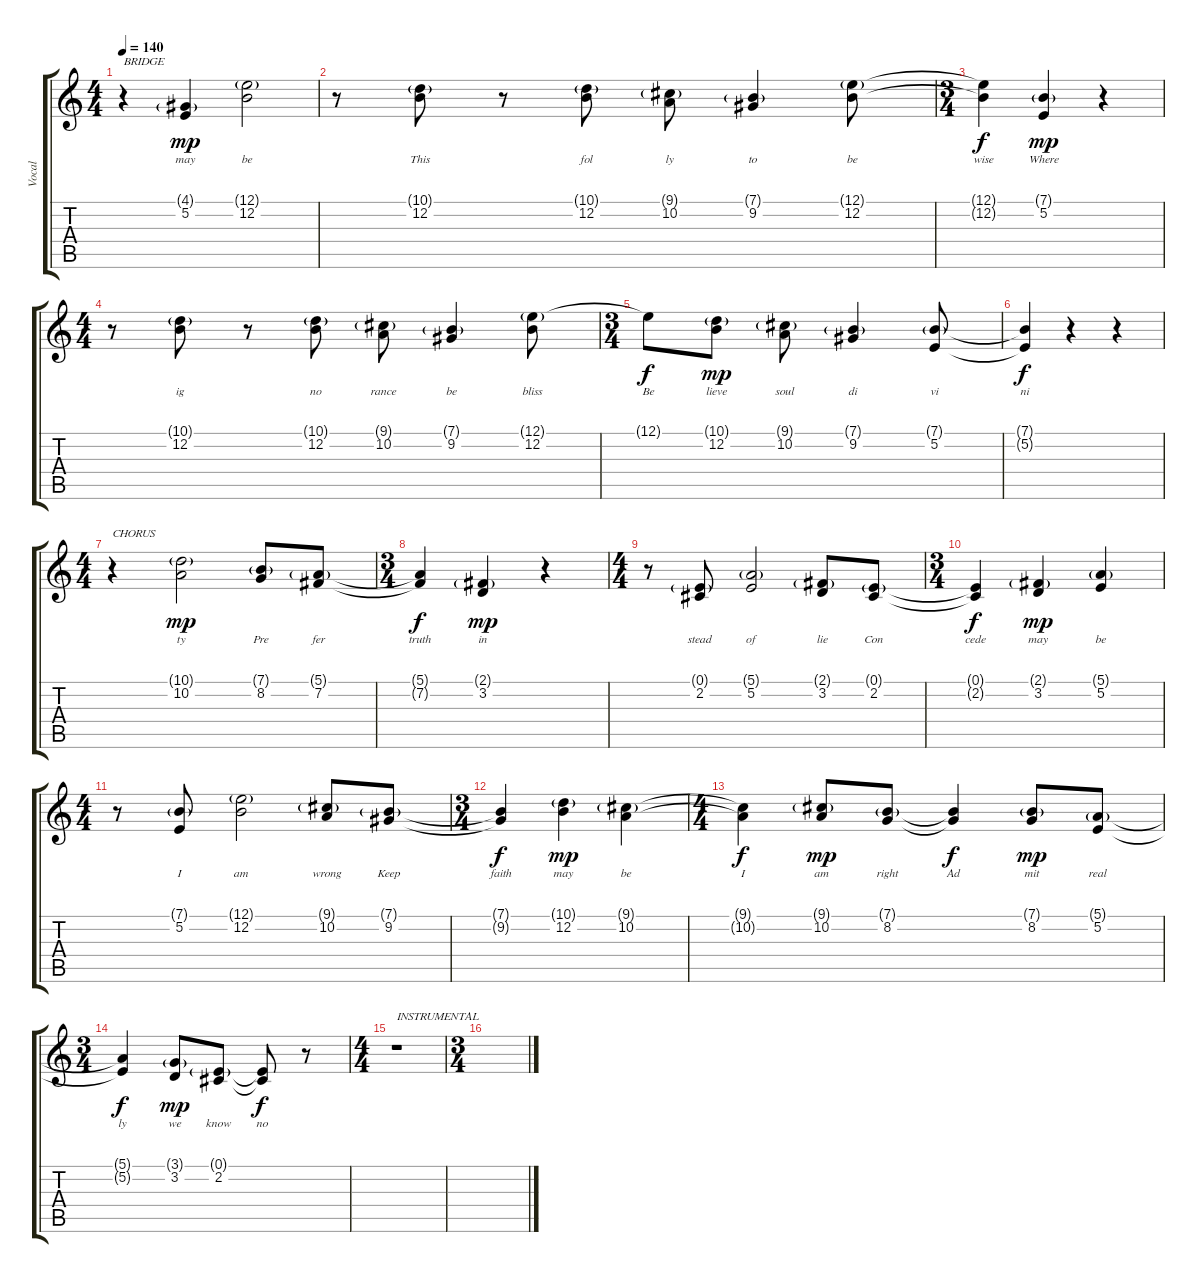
\track ("Vocal" "Vocal") {instrument acousticgrandpiano}
\staff {score tabs}
\tuning (E4 B3 G3 D3 A2 E2) {hide}
\ts (4 4)
\tempo 140
\clef g2
\ks c
r.4{txt "BRIDGE" dy f} (4.1{g} 5.2).4{lyrics (0 "may") lyrics (1 "") lyrics (2 "") lyrics (3 "") lyrics (4 "") dy mp} (12.1{g} 12.2).2{lyrics (0 "be") lyrics (1 "") lyrics (2 "") lyrics (3 "") lyrics (4 "")} |
r.8 (10.1{g} 12.2).8{lyrics (0 "This") lyrics (1 "") lyrics (2 "") lyrics (3 "") lyrics (4 "")} r.8 (10.1{g} 12.2).8{lyrics (0 "fol") lyrics (1 "") lyrics (2 "") lyrics (3 "") lyrics (4 "")} (9.1{g} 10.2).8{lyrics (0 "ly") lyrics (1 "") lyrics (2 "") lyrics (3 "") lyrics (4 "")} (7.1{g} 9.2).4{lyrics (0 "to") lyrics (1 "") lyrics (2 "") lyrics (3 "") lyrics (4 "")} (12.1{g} 12.2).8{lyrics (0 "be") lyrics (1 "") lyrics (2 "") lyrics (3 "") lyrics (4 "")} |
\ts (3 4)
(12.1{t} 12.2{t}).4{lyrics (0 "wise") lyrics (1 "") lyrics (2 "") lyrics (3 "") lyrics (4 "") dy f} (7.1{g} 5.2).4{lyrics (0 "Where") lyrics (1 "") lyrics (2 "") lyrics (3 "") lyrics (4 "") dy mp} r.4 |
\ts (4 4)
r.8 (10.1{g} 12.2).8{lyrics (0 "ig") lyrics (1 "") lyrics (2 "") lyrics (3 "") lyrics (4 "")} r.8 (10.1{g} 12.2).8{lyrics (0 "no") lyrics (1 "") lyrics (2 "") lyrics (3 "") lyrics (4 "")} (9.1{g} 10.2).8{lyrics (0 "rance") lyrics (1 "") lyrics (2 "") lyrics (3 "") lyrics (4 "")} (7.1{g} 9.2).4{lyrics (0 "be") lyrics (1 "") lyrics (2 "") lyrics (3 "") lyrics (4 "")} (12.1{g} 12.2).8{lyrics (0 "bliss") lyrics (1 "") lyrics (2 "") lyrics (3 "") lyrics (4 "")} |
\ts (3 4)
12.1{t}.8{lyrics (0 "Be") lyrics (1 "") lyrics (2 "") lyrics (3 "") lyrics (4 "") dy f} (10.1{g} 12.2).8{lyrics (0 "lieve") lyrics (1 "") lyrics (2 "") lyrics (3 "") lyrics (4 "") dy mp} (9.1{g} 10.2).8{lyrics (0 "soul") lyrics (1 "") lyrics (2 "") lyrics (3 "") lyrics (4 "")} (7.1{g} 9.2).4{lyrics (0 "di") lyrics (1 "") lyrics (2 "") lyrics (3 "") lyrics (4 "")} (7.1{g} 5.2).8{lyrics (0 "vi") lyrics (1 "") lyrics (2 "") lyrics (3 "") lyrics (4 "")} |
(7.1{t} 5.2{t}).4{lyrics (0 "ni") lyrics (1 "") lyrics (2 "") lyrics (3 "") lyrics (4 "") dy f} r.4 r.4 |
\ts (4 4)
r.4{txt "CHORUS"} (10.1{g} 10.2).2{lyrics (0 "ty") lyrics (1 "") lyrics (2 "") lyrics (3 "") lyrics (4 "") dy mp} (7.1{g} 8.2).8{lyrics (0 "Pre") lyrics (1 "") lyrics (2 "") lyrics (3 "") lyrics (4 "")} (5.1{g} 7.2).8{lyrics (0 "fer") lyrics (1 "") lyrics (2 "") lyrics (3 "") lyrics (4 "")} |
\ts (3 4)
(5.1{t} 7.2{t}).4{lyrics (0 "truth") lyrics (1 "") lyrics (2 "") lyrics (3 "") lyrics (4 "") dy f} (2.1{g} 3.2).4{lyrics (0 "in") lyrics (1 "") lyrics (2 "") lyrics (3 "") lyrics (4 "") dy mp} r.4 |
\ts (4 4)
r.8 (0.1{g} 2.2).8{lyrics (0 "stead") lyrics (1 "") lyrics (2 "") lyrics (3 "") lyrics (4 "")} (5.1{g} 5.2).2{lyrics (0 "of") lyrics (1 "") lyrics (2 "") lyrics (3 "") lyrics (4 "")} (2.1{g} 3.2).8{lyrics (0 "lie") lyrics (1 "") lyrics (2 "") lyrics (3 "") lyrics (4 "")} (0.1{g} 2.2).8{lyrics (0 "Con") lyrics (1 "") lyrics (2 "") lyrics (3 "") lyrics (4 "")} |
\ts (3 4)
(0.1{t} 2.2{t}).4{lyrics (0 "cede") lyrics (1 "") lyrics (2 "") lyrics (3 "") lyrics (4 "") dy f} (2.1{g} 3.2).4{lyrics (0 "may") lyrics (1 "") lyrics (2 "") lyrics (3 "") lyrics (4 "") dy mp} (5.1{g} 5.2).4{lyrics (0 "be") lyrics (1 "") lyrics (2 "") lyrics (3 "") lyrics (4 "")} |
\ts (4 4)
r.8 (7.1{g} 5.2).8{lyrics (0 "I") lyrics (1 "") lyrics (2 "") lyrics (3 "") lyrics (4 "")} (12.1{g} 12.2).2{lyrics (0 "am") lyrics (1 "") lyrics (2 "") lyrics (3 "") lyrics (4 "")} (9.1{g} 10.2).8{lyrics (0 "wrong") lyrics (1 "") lyrics (2 "") lyrics (3 "") lyrics (4 "")} (7.1{g} 9.2).8{lyrics (0 "Keep") lyrics (1 "") lyrics (2 "") lyrics (3 "") lyrics (4 "")} |
\ts (3 4)
(7.1{t} 9.2{t}).4{lyrics (0 "faith") lyrics (1 "") lyrics (2 "") lyrics (3 "") lyrics (4 "") dy f} (10.1{g} 12.2).4{lyrics (0 "may") lyrics (1 "") lyrics (2 "") lyrics (3 "") lyrics (4 "") dy mp} (9.1{g} 10.2).4{lyrics (0 "be") lyrics (1 "") lyrics (2 "") lyrics (3 "") lyrics (4 "")} |
\ts (4 4)
(9.1{t} 10.2{t}).4{lyrics (0 "I") lyrics (1 "") lyrics (2 "") lyrics (3 "") lyrics (4 "") dy f} (9.1{g} 10.2).8{lyrics (0 "am") lyrics (1 "") lyrics (2 "") lyrics (3 "") lyrics (4 "") dy mp} (7.1{g} 8.2).8{lyrics (0 "right") lyrics (1 "") lyrics (2 "") lyrics (3 "") lyrics (4 "")} (7.1{t} 8.2{t}).4{lyrics (0 "Ad") lyrics (1 "") lyrics (2 "") lyrics (3 "") lyrics (4 "") dy f} (7.1{g} 8.2).8{lyrics (0 "mit") lyrics (1 "") lyrics (2 "") lyrics (3 "") lyrics (4 "") dy mp} (5.1{g} 5.2).8{lyrics (0 "real") lyrics (1 "") lyrics (2 "") lyrics (3 "") lyrics (4 "")} |
\ts (3 4)
(5.1{t} 5.2{t}).4{lyrics (0 "ly") lyrics (1 "") lyrics (2 "") lyrics (3 "") lyrics (4 "") dy f} (3.1{g} 3.2).8{lyrics (0 "we") lyrics (1 "") lyrics (2 "") lyrics (3 "") lyrics (4 "") dy mp} (0.1{g} 2.2).8{lyrics (0 "know") lyrics (1 "") lyrics (2 "") lyrics (3 "") lyrics (4 "")} (0.1{t} 2.2{t}).8{lyrics (0 "no") lyrics (1 "") lyrics (2 "") lyrics (3 "") lyrics (4 "") dy f} r.8 |
\ts (4 4)
r.1{txt "INSTRUMENTAL"} |
\ts (3 4)
